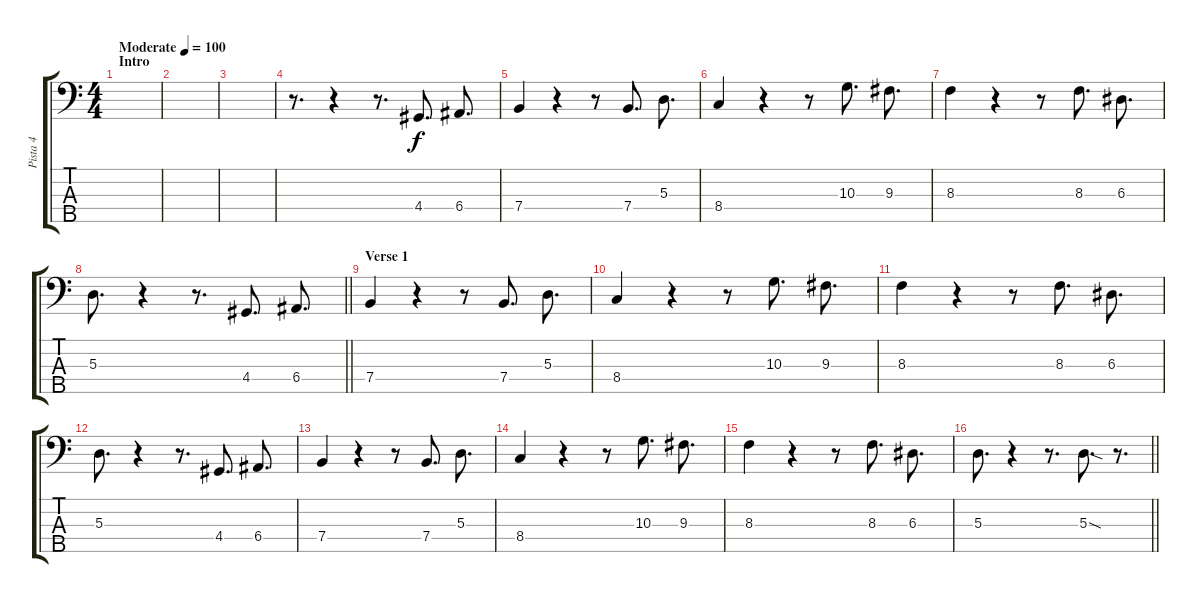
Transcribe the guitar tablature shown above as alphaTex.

\track ("Pista 4" "Pista 4") {instrument electricbasspick}
\staff {score tabs}
\tuning (G2 D2 A1 E1 B0) {hide}
\ts (4 4)
\section ("" "Intro")
\tempo (100 "Moderate")
\clef f4
\ks c
|
|
|
r.8{d} r.4 r.8{d} 4.4.8{d} 6.4.8{d} |
7.4.4 r.4 r.8 7.4.8{d} 5.3.8{d} |
8.4.4 r.4 r.8 10.3.8{d} 9.3.8{d} |
8.3.4 r.4 r.8 8.3.8{d} 6.3.8{d} |
\barLineRight lightlight
5.3.8{d} r.4 r.8{d} 4.4.8{d} 6.4.8{d} |
\section ("" "Verse 1")
7.4.4 r.4 r.8 7.4.8{d} 5.3.8{d} |
8.4.4 r.4 r.8 10.3.8{d} 9.3.8{d} |
8.3.4 r.4 r.8 8.3.8{d} 6.3.8{d} |
5.3.8{d} r.4 r.8{d} 4.4.8{d} 6.4.8{d} |
7.4.4 r.4 r.8 7.4.8{d} 5.3.8{d} |
8.4.4 r.4 r.8 10.3.8{d} 9.3.8{d} |
8.3.4 r.4 r.8 8.3.8{d} 6.3.8{d} |
\barLineRight lightlight
5.3.8{d} r.4 r.8{d} 5.3{sod}.8{d dy f} r.8{d}
